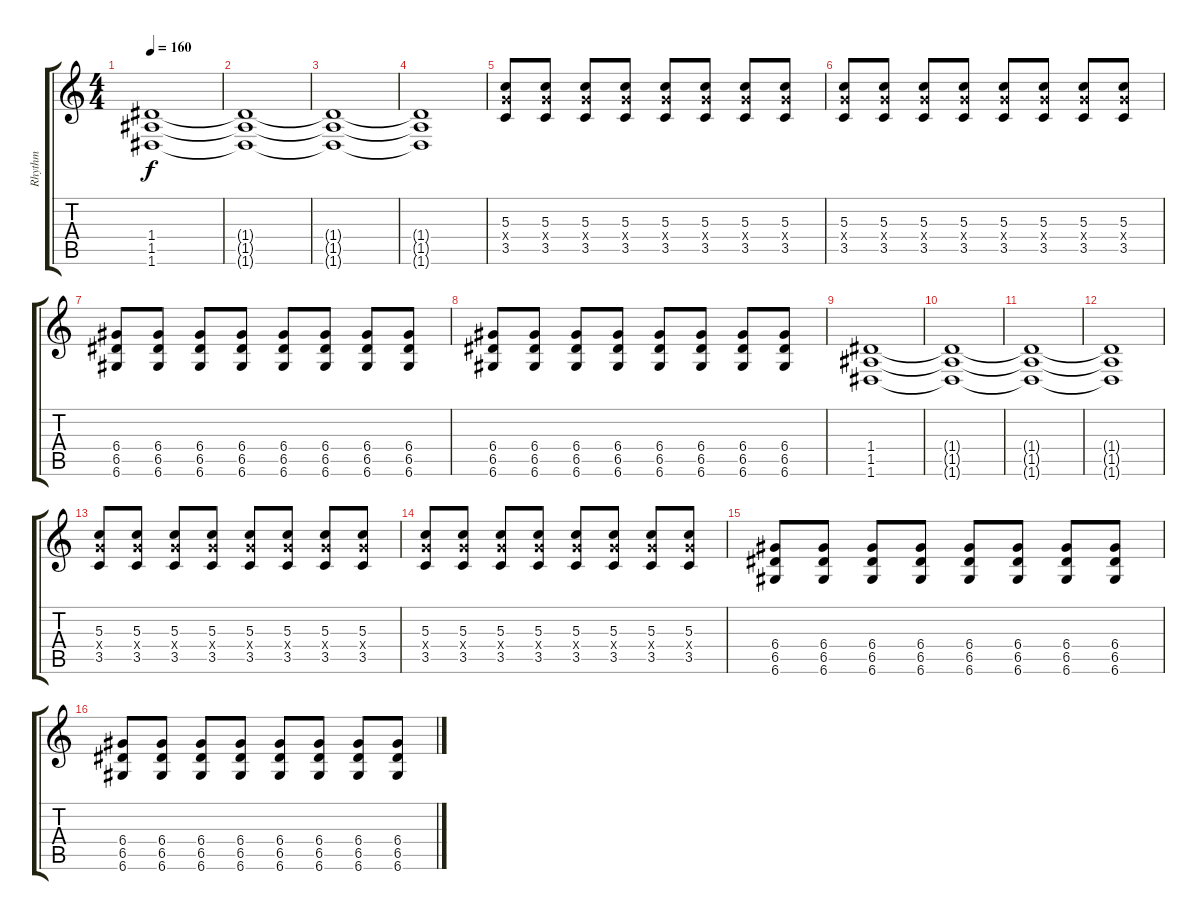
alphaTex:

\track ("Rhythm" "Rhythm") {instrument overdrivenguitar}
\staff {score tabs}
\tuning (E4 B3 G3 D3 A2 D2) {hide}
\ts (4 4)
\tempo 160
\clef g2
\ks c
(1.4 1.5 1.6).1{dy f} |
(1.4{t} 1.5{t} 1.6{t}).1 |
(1.4{t} 1.5{t} 1.6{t}).1 |
(1.4{t} 1.5{t} 1.6{t}).1 |
(5.3 5.4{x} 3.5).8 (5.3 5.4{x} 3.5).8 (5.3 5.4{x} 3.5).8 (5.3 5.4{x} 3.5).8 (5.3 5.4{x} 3.5).8 (5.3 5.4{x} 3.5).8 (5.3 5.4{x} 3.5).8 (5.3 5.4{x} 3.5).8 |
(5.3 5.4{x} 3.5).8 (5.3 5.4{x} 3.5).8 (5.3 5.4{x} 3.5).8 (5.3 5.4{x} 3.5).8 (5.3 5.4{x} 3.5).8 (5.3 5.4{x} 3.5).8 (5.3 5.4{x} 3.5).8 (5.3 5.4{x} 3.5).8 |
(6.4 6.5 6.6).8 (6.4 6.5 6.6).8 (6.4 6.5 6.6).8 (6.4 6.5 6.6).8 (6.4 6.5 6.6).8 (6.4 6.5 6.6).8 (6.4 6.5 6.6).8 (6.4 6.5 6.6).8 |
(6.4 6.5 6.6).8 (6.4 6.5 6.6).8 (6.4 6.5 6.6).8 (6.4 6.5 6.6).8 (6.4 6.5 6.6).8 (6.4 6.5 6.6).8 (6.4 6.5 6.6).8 (6.4 6.5 6.6).8 |
(1.4 1.5 1.6).1 |
(1.4{t} 1.5{t} 1.6{t}).1 |
(1.4{t} 1.5{t} 1.6{t}).1 |
(1.4{t} 1.5{t} 1.6{t}).1 |
(5.3 5.4{x} 3.5).8 (5.3 5.4{x} 3.5).8 (5.3 5.4{x} 3.5).8 (5.3 5.4{x} 3.5).8 (5.3 5.4{x} 3.5).8 (5.3 5.4{x} 3.5).8 (5.3 5.4{x} 3.5).8 (5.3 5.4{x} 3.5).8 |
(5.3 5.4{x} 3.5).8 (5.3 5.4{x} 3.5).8 (5.3 5.4{x} 3.5).8 (5.3 5.4{x} 3.5).8 (5.3 5.4{x} 3.5).8 (5.3 5.4{x} 3.5).8 (5.3 5.4{x} 3.5).8 (5.3 5.4{x} 3.5).8 |
(6.4 6.5 6.6).8 (6.4 6.5 6.6).8 (6.4 6.5 6.6).8 (6.4 6.5 6.6).8 (6.4 6.5 6.6).8 (6.4 6.5 6.6).8 (6.4 6.5 6.6).8 (6.4 6.5 6.6).8 |
(6.4 6.5 6.6).8 (6.4 6.5 6.6).8 (6.4 6.5 6.6).8 (6.4 6.5 6.6).8 (6.4 6.5 6.6).8 (6.4 6.5 6.6).8 (6.4 6.5 6.6).8 (6.4 6.5 6.6).8
